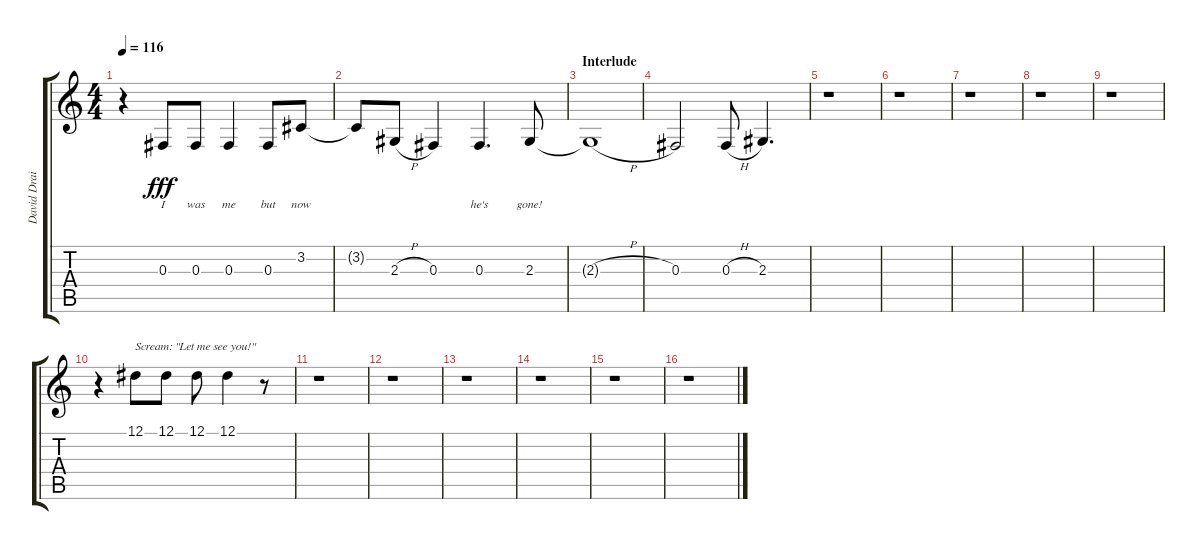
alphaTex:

\track ("David Draiman (Vocals)" "David Drai") {instrument clarinet}
\staff {score tabs}
\tuning (Eb4 Bb3 Gb3 Db3 Ab2 Eb2) {hide}
\ts (4 4)
\tempo 116
\clef g2
\ks c
r.4{dy fff} 0.3.8{lyrics (0 "I") lyrics (1 "") lyrics (2 "") lyrics (3 "") lyrics (4 "")} 0.3.8{lyrics (0 "was") lyrics (1 "") lyrics (2 "") lyrics (3 "") lyrics (4 "")} 0.3.4{lyrics (0 "me") lyrics (1 "") lyrics (2 "") lyrics (3 "") lyrics (4 "")} 0.3.8{lyrics (0 "but") lyrics (1 "") lyrics (2 "") lyrics (3 "") lyrics (4 "")} 3.2.8{lyrics (0 "now") lyrics (1 "") lyrics (2 "") lyrics (3 "") lyrics (4 "")} |
3.2{t}.8{lyrics (0 "") lyrics (1 "") lyrics (2 "") lyrics (3 "") lyrics (4 "")} 2.3{h}.8{lyrics (0 "") lyrics (1 "") lyrics (2 "") lyrics (3 "") lyrics (4 "")} 0.3.4{lyrics (0 "") lyrics (1 "") lyrics (2 "") lyrics (3 "") lyrics (4 "")} 0.3.4{d lyrics (0 "he's") lyrics (1 "") lyrics (2 "") lyrics (3 "") lyrics (4 "")} 2.3.8{lyrics (0 "gone!") lyrics (1 "") lyrics (2 "") lyrics (3 "") lyrics (4 "")} |
\section ("" "Interlude")
2.3{h t}.1 |
0.3.2 0.3{h}.8 2.3.4{d} |
r.1 |
r.1 |
r.1 |
r.1 |
r.1 |
r.4 12.1.8{txt "Scream: \"Let me see you!\""} 12.1.8 12.1.8 12.1.4 r.8 |
r.1 |
r.1 |
r.1 |
r.1 |
r.1 |
r.1
